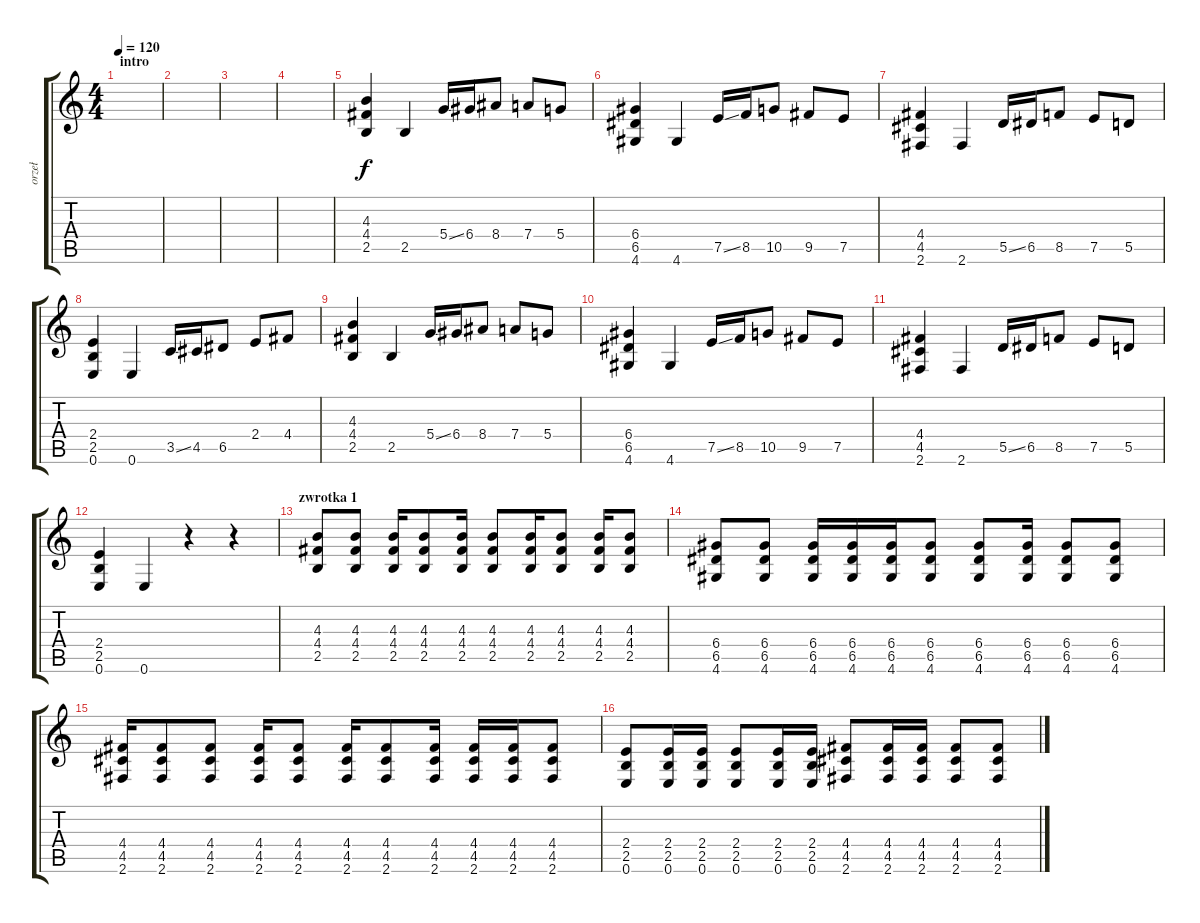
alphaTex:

\track ("orzeł" "orzeł") {instrument overdrivenguitar}
\staff {score tabs}
\tuning (E4 B3 G3 D3 A2 E2) {hide}
\ts (4 4)
\section ("" "intro")
\tempo 120
\clef g2
\ks c
|
|
|
|
(4.3 4.4 2.5).4 2.5.4 5.4{ss}.16 6.4.16 8.4.8 7.4.8 5.4.8 |
(6.4 6.5 4.6).4 4.6.4 7.5{ss}.16 8.5.16 10.5.8 9.5.8 7.5.8 |
(4.4 4.5 2.6).4 2.6.4 5.5{ss}.16 6.5.16 8.5.8 7.5.8 5.5.8 |
(2.4 2.5 0.6).4 0.6.4 3.5{ss}.16 4.5.16 6.5.8 2.4.8 4.4.8 |
(4.3 4.4 2.5).4 2.5.4 5.4{ss}.16 6.4.16 8.4.8 7.4.8 5.4.8 |
(6.4 6.5 4.6).4 4.6.4 7.5{ss}.16 8.5.16 10.5.8 9.5.8 7.5.8 |
(4.4 4.5 2.6).4 2.6.4 5.5{ss}.16 6.5.16 8.5.8 7.5.8 5.5.8 |
(2.4 2.5 0.6).4 0.6.4 r.4 r.4 |
\section ("" "zwrotka 1")
(4.3 4.4 2.5).8 (4.3 4.4 2.5).8 (4.3 4.4 2.5).16 (4.3 4.4 2.5).8 (4.3 4.4 2.5).16 (4.3 4.4 2.5).8 (4.3 4.4 2.5).16 (4.3 4.4 2.5).8 (4.3 4.4 2.5).16 (4.3 4.4 2.5).8 |
(6.4 6.5 4.6).8 (6.4 6.5 4.6).8 (6.4 6.5 4.6).16 (6.4 6.5 4.6).16 (6.4 6.5 4.6).16 (6.4 6.5 4.6).8 (6.4 6.5 4.6).8 (6.4 6.5 4.6).16 (6.4 6.5 4.6).8 (6.4 6.5 4.6).8 |
(4.4 4.5 2.6).16 (4.4 4.5 2.6).8 (4.4 4.5 2.6).8 (4.4 4.5 2.6).16 (4.4 4.5 2.6).8 (4.4 4.5 2.6).16 (4.4 4.5 2.6).8 (4.4 4.5 2.6).16 (4.4 4.5 2.6).16 (4.4 4.5 2.6).16 (4.4 4.5 2.6).8 |
(2.4 2.5 0.6).8 (2.4 2.5 0.6).16 (2.4 2.5 0.6).16 (2.4 2.5 0.6).8 (2.4 2.5 0.6).16 (2.4 2.5 0.6).16 (4.4 4.5 2.6).8 (4.4 4.5 2.6).16 (4.4 4.5 2.6).16 (4.4 4.5 2.6).8 (4.4 4.5 2.6).8
